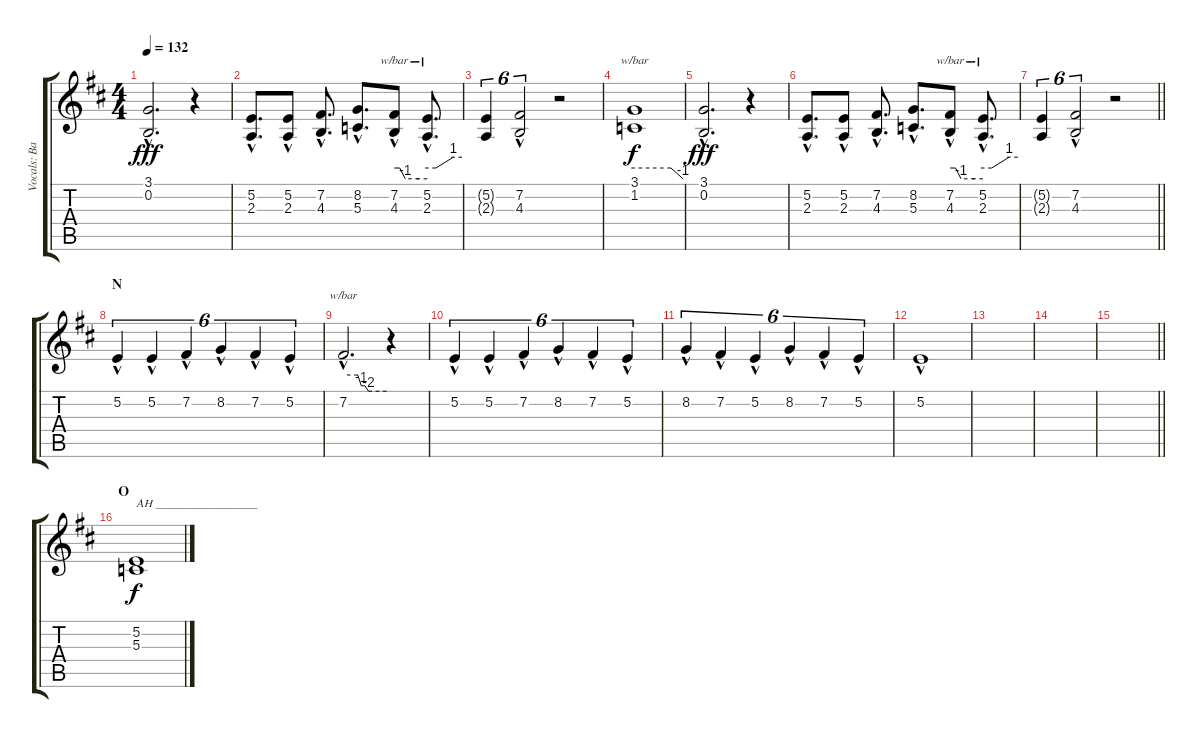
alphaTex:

\track ("Vocals: Band" "Vocals: Ba") {instrument choiraahs}
\staff {score tabs}
\tuning (E4 B3 G3 D3 A2 D2) {hide}
\ts (4 4)
\tempo 132
\clef g2
\ks d
(3.1 0.2{hac}).2{d dy fff} r.4 |
(5.2{hac} 2.3).8{d} (5.2{hac} 2.3).8 (7.2{hac} 4.3).8{d} (8.2{hac} 5.3).8{d} (7.2{hac} 4.3).8{tbe (custom default 0 0 10 0 20 -4 45 -4 60 -4)} (5.2{hac} 2.3).8{d tbe (custom default 0 0 15 0 45 4 60 4)} |
(5.2{t} 2.3{t}).4{tu (6 4)} (7.2{hac} 4.3).2{tu (6 4)} r.2 |
(3.1 1.2).1{tbe (custom default 0 0 45 0 60 -4) dy f} |
(3.1 0.2{hac}).2{d dy fff} r.4 |
(5.2{hac} 2.3).8{d} (5.2{hac} 2.3).8 (7.2{hac} 4.3).8{d} (8.2{hac} 5.3).8{d} (7.2{hac} 4.3).8{tbe (custom default 0 0 10 0 20 -4 45 -4 60 -4)} (5.2{hac} 2.3).8{d tbe (custom default 0 0 15 0 45 4 60 4)} |
\barLineRight lightlight
(5.2{t} 2.3{t}).4{tu (6 4)} (7.2{hac} 4.3).2{tu (6 4)} r.2 |
\section ("" "N")
5.2{hac}.4{tu (6 4)} 5.2{hac}.4{tu (6 4)} 7.2{hac}.4{tu (6 4)} 8.2{hac}.4{tu (6 4)} 7.2{hac}.4{tu (6 4)} 5.2{hac}.4{tu (6 4)} |
7.2{hac}.2{d tbe (custom default 0 0 20 0 25 -4 30 -4 35 -8 60 -8)} r.4 |
5.2{hac}.4{tu (6 4)} 5.2{hac}.4{tu (6 4)} 7.2{hac}.4{tu (6 4)} 8.2{hac}.4{tu (6 4)} 7.2{hac}.4{tu (6 4)} 5.2{hac}.4{tu (6 4)} |
8.2{hac}.4{tu (6 4)} 7.2{hac}.4{tu (6 4)} 5.2{hac}.4{tu (6 4)} 8.2{hac}.4{tu (6 4)} 7.2{hac}.4{tu (6 4)} 5.2{hac}.4{tu (6 4)} |
5.2{hac}.1 |
|
|
\barLineRight lightlight
|
\section ("" "O")
(5.2{h} 5.3{h}).1{txt "AH _________________" dy f}
